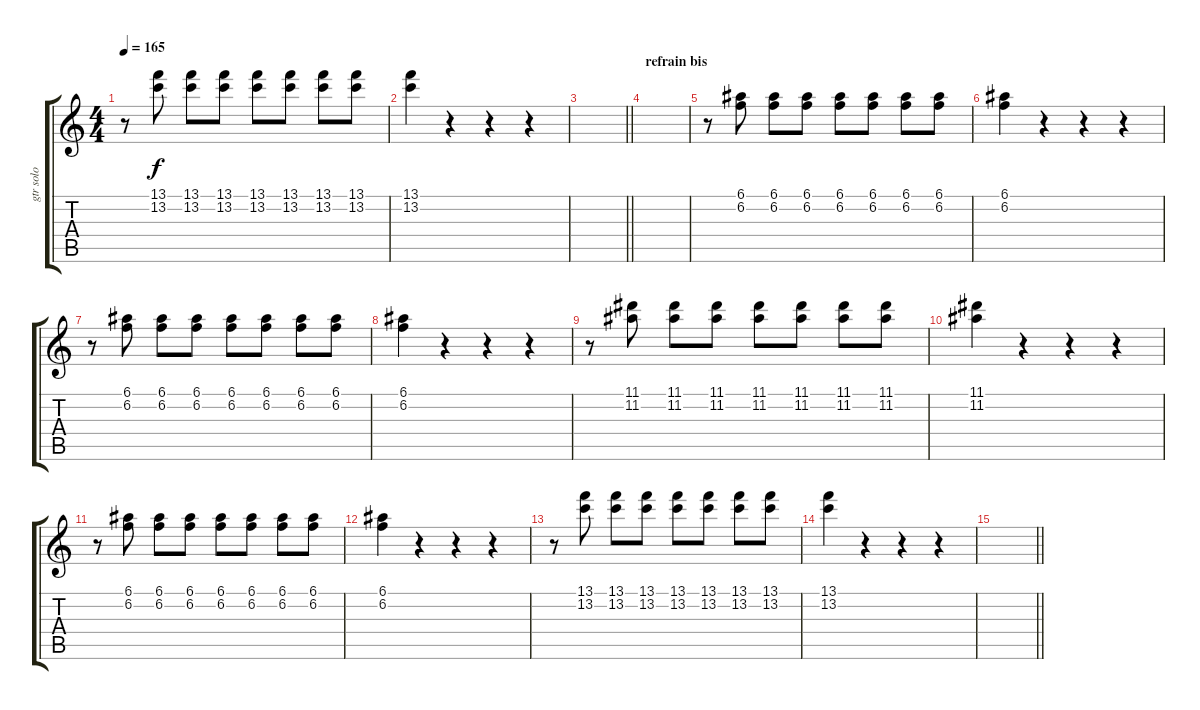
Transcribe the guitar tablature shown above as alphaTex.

\track ("gtr solo" "gtr solo") {instrument overdrivenguitar}
\staff {score tabs}
\tuning (E4 B3 G3 D3 A2 E2) {hide}
\ts (4 4)
\tempo 165
\clef g2
\ks c
r.8{dy f} (13.1 13.2).8 (13.1 13.2).8 (13.1 13.2).8 (13.1 13.2).8 (13.1 13.2).8 (13.1 13.2).8 (13.1 13.2).8 |
(13.1 13.2).4 r.4 r.4 r.4 |
\barLineRight lightlight
|
\section ("" "refrain bis")
|
r.8 (6.1 6.2).8 (6.1 6.2).8 (6.1 6.2).8 (6.1 6.2).8 (6.1 6.2).8 (6.1 6.2).8 (6.1 6.2).8 |
(6.1 6.2).4 r.4 r.4 r.4 |
r.8 (6.1 6.2).8 (6.1 6.2).8 (6.1 6.2).8 (6.1 6.2).8 (6.1 6.2).8 (6.1 6.2).8 (6.1 6.2).8 |
(6.1 6.2).4 r.4 r.4 r.4 |
r.8 (11.1 11.2).8 (11.1 11.2).8 (11.1 11.2).8 (11.1 11.2).8 (11.1 11.2).8 (11.1 11.2).8 (11.1 11.2).8 |
(11.1 11.2).4 r.4 r.4 r.4 |
r.8 (6.1 6.2).8 (6.1 6.2).8 (6.1 6.2).8 (6.1 6.2).8 (6.1 6.2).8 (6.1 6.2).8 (6.1 6.2).8 |
(6.1 6.2).4 r.4 r.4 r.4 |
r.8 (13.1 13.2).8 (13.1 13.2).8 (13.1 13.2).8 (13.1 13.2).8 (13.1 13.2).8 (13.1 13.2).8 (13.1 13.2).8 |
(13.1 13.2).4 r.4 r.4 r.4 |
\barLineRight lightlight
